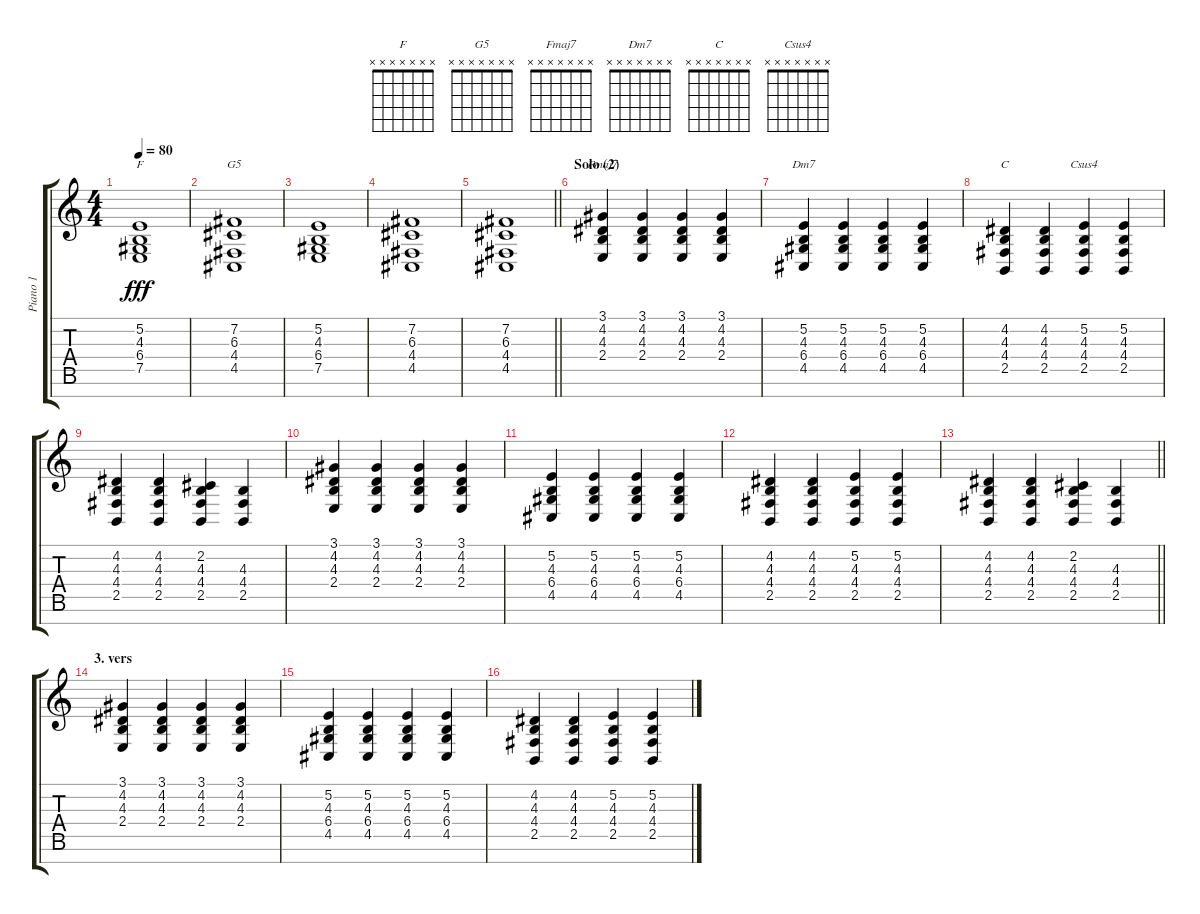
\track ("Piano 1" "Piano 1") {instrument acousticgrandpiano}
\staff {score tabs}
\tuning (F4 B3 G3 D3 A2 E2 B1) {hide}
\chord ("F" x x x x x x x)
\chord ("G5" x x x x x x x)
\chord ("Fmaj7" x x x x x x x)
\chord ("Dm7" x x x x x x x)
\chord ("C" x x x x x x x)
\chord ("Csus4" x x x x x x x)
\ts (4 4)
\tempo 80
\clef g2
\ks c
(5.2 4.3 6.4 7.5).1{ch "F" dy fff} |
(7.2 6.3 4.4 4.5).1{ch "G5"} |
(5.2 4.3 6.4 7.5).1 |
(7.2 6.3 4.4 4.5).1 |
\barLineRight lightlight
(7.2 6.3 4.4 4.5).1 |
\section ("" "Solo (2)")
(3.1 4.2 4.3 2.4).4{ch "Fmaj7"} (3.1 4.2 4.3 2.4).4 (3.1 4.2 4.3 2.4).4 (3.1 4.2 4.3 2.4).4 |
(5.2 4.3 6.4 4.5).4{ch "Dm7"} (5.2 4.3 6.4 4.5).4 (5.2 4.3 6.4 4.5).4 (5.2 4.3 6.4 4.5).4 |
(4.2 4.3 4.4 2.5).4{ch "C"} (4.2 4.3 4.4 2.5).4 (5.2 4.3 4.4 2.5).4{ch "Csus4"} (5.2 4.3 4.4 2.5).4 |
(4.2 4.3 4.4 2.5).4 (4.2 4.3 4.4 2.5).4 (2.2 4.3 4.4 2.5).4 (4.3 4.4 2.5).4 |
(3.1 4.2 4.3 2.4).4 (3.1 4.2 4.3 2.4).4 (3.1 4.2 4.3 2.4).4 (3.1 4.2 4.3 2.4).4 |
(5.2 4.3 6.4 4.5).4 (5.2 4.3 6.4 4.5).4 (5.2 4.3 6.4 4.5).4 (5.2 4.3 6.4 4.5).4 |
(4.2 4.3 4.4 2.5).4 (4.2 4.3 4.4 2.5).4 (5.2 4.3 4.4 2.5).4 (5.2 4.3 4.4 2.5).4 |
\barLineRight lightlight
(4.2 4.3 4.4 2.5).4 (4.2 4.3 4.4 2.5).4 (2.2 4.3 4.4 2.5).4 (4.3 4.4 2.5).4 |
\section ("" "3. vers")
(3.1 4.2 4.3 2.4).4 (3.1 4.2 4.3 2.4).4 (3.1 4.2 4.3 2.4).4 (3.1 4.2 4.3 2.4).4 |
(5.2 4.3 6.4 4.5).4 (5.2 4.3 6.4 4.5).4 (5.2 4.3 6.4 4.5).4 (5.2 4.3 6.4 4.5).4 |
(4.2 4.3 4.4 2.5).4 (4.2 4.3 4.4 2.5).4 (5.2 4.3 4.4 2.5).4 (5.2 4.3 4.4 2.5).4
